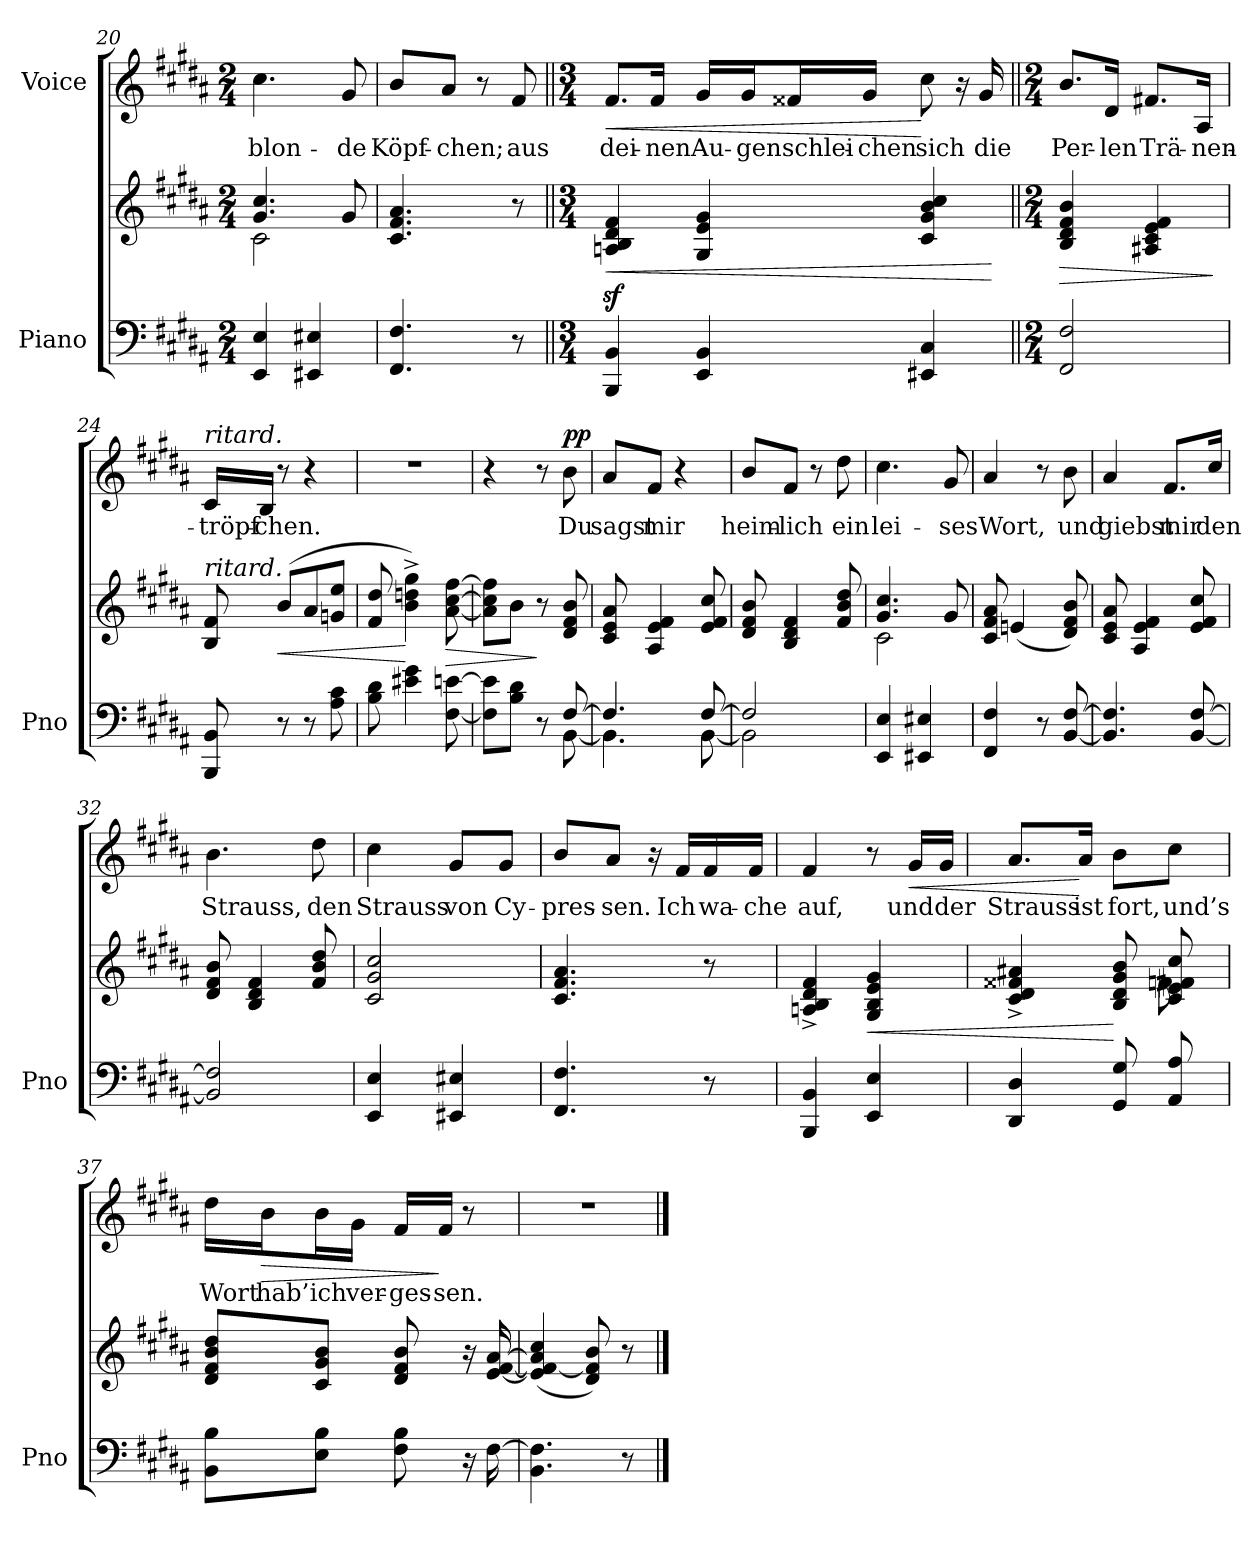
**kern	**kern	**dynam	**kern	**text	**dynam
*part2	*part2	*part2	*part1	*part1	*part1
*staff3	*staff2	*staff2/3	*staff1	*staff1	*staff1
*I"Piano	*	*	*I"Voice	*	*
*I'Pno	*	*	*	*	*
*clefF4	*clefG2	*	*clefG2	*	*
*k[f#c#g#d#a#]	*k[f#c#g#d#a#]	*	*k[f#c#g#d#a#]	*	*
*M2/4	*M2/4	*	*M2/4	*	*
=20	=20	=20	=20	=20	=20
*	*^	*	*	*	*
4EE/ 4E/	4.g#/ 4.cc#/	2c#\	.	4.cc#\	blon-	.
4EE#X/ 4E#X/	.	.	.	.	.	.
.	8g#/	.	.	8g#/	-de	.
*	*v	*v	*	*	*	*
=21	=21	=21	=21	=21	=21
4.FF#/ 4.F#/	4.c#/ 4.f#/ 4.a#/	.	8b/L	Köpf-	.
.	.	.	8a#/J	-chen;	.
.	.	.	8r	.	.
8r	8r	.	8f#/	aus	.
=22||	=22||	=22||	=22||	=22||	=22||
*M3/4	*M3/4	*	*M3/4	*	*
!	!	!LO:HP:b	!	!	!LO:HP:b
4BBB/ 4BB/	4An/z< 4B/z< 4d#/z< 4f#/z<	<	8.f#/L	dei-	<
.	.	.	16f#/Jk	-nen	.
4EE/ 4BB/	4G#/ 4e/ 4g#/	.	16g#/LL	Au-	.
.	.	.	16g#/J	-gen	.
.	.	.	16f##X/L	schlei-	.
.	.	.	16g#/JJ	-chen	.
4EE#X/ 4C#/	4c#/ 4g#/ 4b/ 4cc#/	.	8cc#\	sich	[
.	.	.	16r	.	.
.	.	.	16g#/	die	.
.	.	[	.	.	.
=23||	=23||	=23||	=23||	=23||	=23||
*M2/4	*M2/4	*	*M2/4	*	*
!	!	!LO:HP:b	!	!	!
2FF#/ 2F#/	4B/ 4d#/ 4f#/ 4b/	>	8.b/L	Per-	.
.	.	.	16d#/Jk	-len	.
.	4A#X/ 4c#/ 4e/ 4f#/	.	8.f#X/L	Trä-	.
.	.	.	16A#/Jk	-nen-	.
.	.	]	.	.	.
=24	=24	=24	=24	=24	=24
!	!	!	!LO:TX:i:t=ritard.	!	!
!	!LO:TX:i:t=ritard.	!	!	!	!
8BBB/ 8BB/	8B/ 8f#/	.	16c#/LL	-tröpf-	.
.	.	.	16B/JJ	-chen.	.
!	!	!LO:HP:b	!	!	!
8r	(>8b/L	<	8r	.	.
8r	8a#/	.	4r	.	.
8A#\ 8c#\	8gn/ 8ee/J	.	.	.	.
=25	=25	=25	=25	=25	=25
8B\ 8d#\	8f#/ 8dd#/	.	2r	.	.
4e#X\ 4g#\	4b\^< 4ddn\^< 4gg#\^<)	[	.	.	.
!	!	!LO:HP:b	!	!	!
[8F#\ [>8en\	[8a#\ [<8cc#\ [8ff#\	>	.	.	.
=26	=26	=26	=26	=26	=26
*^	*	*	*	*	*
8F#\] 8e\]L	4ryy	8a#\] 8cc#\] 8ff#\]L	.	4r	.	.
8B\ 8d#\J	.	8b\J	.	.	.	.
8r	8ryy	8r	]	8r	.	.
!	!	!	!	!	!	!LO:DY:a
[8F#/	[8BB\	8d#/ 8f#/ 8b/	.	8b\	Du	pp
=27	=27	=27	=27	=27	=27	=27
4.F#/]	4.BB\]	8c#/ 8e/ 8a#/	.	8a#/L	sagst	.
.	.	4A#/ 4e/ 4f#/	.	8f#/J	mir	.
.	.	.	.	4r	.	.
[8F#/	[8BB\	8e/ 8f#/ 8cc#/	.	.	.	.
=28	=28	=28	=28	=28	=28	=28
2F#/]	2BB\]	8d#/ 8f#/ 8b/	.	8b/L	heim-	.
.	.	4B/ 4d#/ 4f#/	.	8f#/J	-lich	.
.	.	.	.	8r	.	.
.	.	8f#/ 8b/ 8dd#/	.	8dd#\	ein	.
*v	*v	*	*	*	*	*
=29	=29	=29	=29	=29	=29
*	*^	*	*	*	*
4EE/ 4E/	4.g#/ 4.cc#/	2c#\	.	4.cc#\	lei-	.
4EE#X/ 4E#X/	.	.	.	.	.	.
.	8g#/	.	.	8g#/	-ses	.
*	*v	*v	*	*	*	*
=30	=30	=30	=30	=30	=30
4FF#/ 4F#/	8c#/ 8f#/ 8a#/	.	4a#/	Wort,	.
.	(4en/	.	.	.	.
8r	.	.	8r	.	.
[8BB/ [8F#/	8d#/ 8f#/ 8b/)	.	8b\	und	.
=31	=31	=31	=31	=31	=31
4.BB/] 4.F#/]	8c#/ 8e/ 8a#/	.	4a#/	giebst	.
.	4A#/ 4e/ 4f#/	.	.	.	.
.	.	.	8.f#/L	mir	.
[8BB/ [8F#/	8e/ 8f#/ 8cc#/	.	.	.	.
.	.	.	16cc#/Jk	den	.
=32	=32	=32	=32	=32	=32
2BB/] 2F#/]	8d#/ 8f#/ 8b/	.	4.b\	Strauss,	.
.	4B/ 4d#/ 4f#/	.	.	.	.
.	8f#/ 8b/ 8dd#/	.	8dd#\	den	.
=33	=33	=33	=33	=33	=33
4EE/ 4E/	2c#/ 2g#/ 2cc#/	.	4cc#\	Strauss	.
4EE#X/ 4E#X/	.	.	8g#/L	von	.
.	.	.	8g#/J	Cy-	.
=34	=34	=34	=34	=34	=34
4.FF#/ 4.F#/	4.c#/ 4.f#/ 4.a#/	.	8b/L	-pres-	.
.	.	.	8a#/J	-sen.	.
.	.	.	16r	.	.
.	.	.	16f#/LL	Ich	.
8r	8r	.	16f#/	wa-	.
.	.	.	16f#/JJ	-che	.
=35	=35	=35	=35	=35	=35
4BBB/ 4BB/	4An/^> 4B/^> 4d#/^> 4f#/^>	.	4f#/	auf,	.
!	!	!LO:HP:b	!	!	!
4EE/ 4E/	4G#/ 4B/ 4e/ 4g#/	<	8r	.	.
!	!	!	!	!	!LO:HP:b
.	.	.	16g#/LL	und	<
.	.	.	16g#/JJ	der	.
=36	=36	=36	=36	=36	=36
*	*^	*	*	*	*
4DD#/ 4D#/	4c#/^> 4d#/^> 4f##X/^> 4a#X/^>	4.ryy	.	8.a#/L	Strauss	.
.	.	.	.	16a#/Jk	ist	[
8GG#/ 8G#/	8B/ 8d#/ 8g#/ 8b/	.	[	8b\L	fort,	.
8AA#/ 8A#/	8c#/ 8e/ 8f#X/ 8cc#/	8fn	.	8cc#\J	und’s	.
*	*v	*v	*	*	*	*
=37	=37	=37	=37	=37	=37
8BB\ 8B\L	8d#/ 8f#/ 8b/ 8dd#/L	.	16dd#\LL	Wort	.
!	!	!	!	!	!LO:HP:b
.	.	.	16b\J	hab’	>
8E\ 8B\J	8c#/ 8g#/ 8b/J	.	16b\L	ich	.
.	.	.	16g#\JJ	ver-	.
8F#\ 8B\	8d#/ 8f#/ 8b/	.	16f#/LL	-ges-	.
.	.	.	16f#/JJ	-sen.	]
16r	16r	.	8r	.	.
[16F#\	[16e/ [16f#/ [16a#/	.	.	.	.
=38	=38	=38	=38	=38	=38
4.BB\ 4.F#\]	(4e/] 4f#/_ 4a#/] 4cc#/	.	2r	.	.
.	8d#/ 8f#/] 8b/)	.	.	.	.
8r	8r	.	.	.	.
==	==	==	==	==	==
*-	*-	*-	*-	*-	*-
